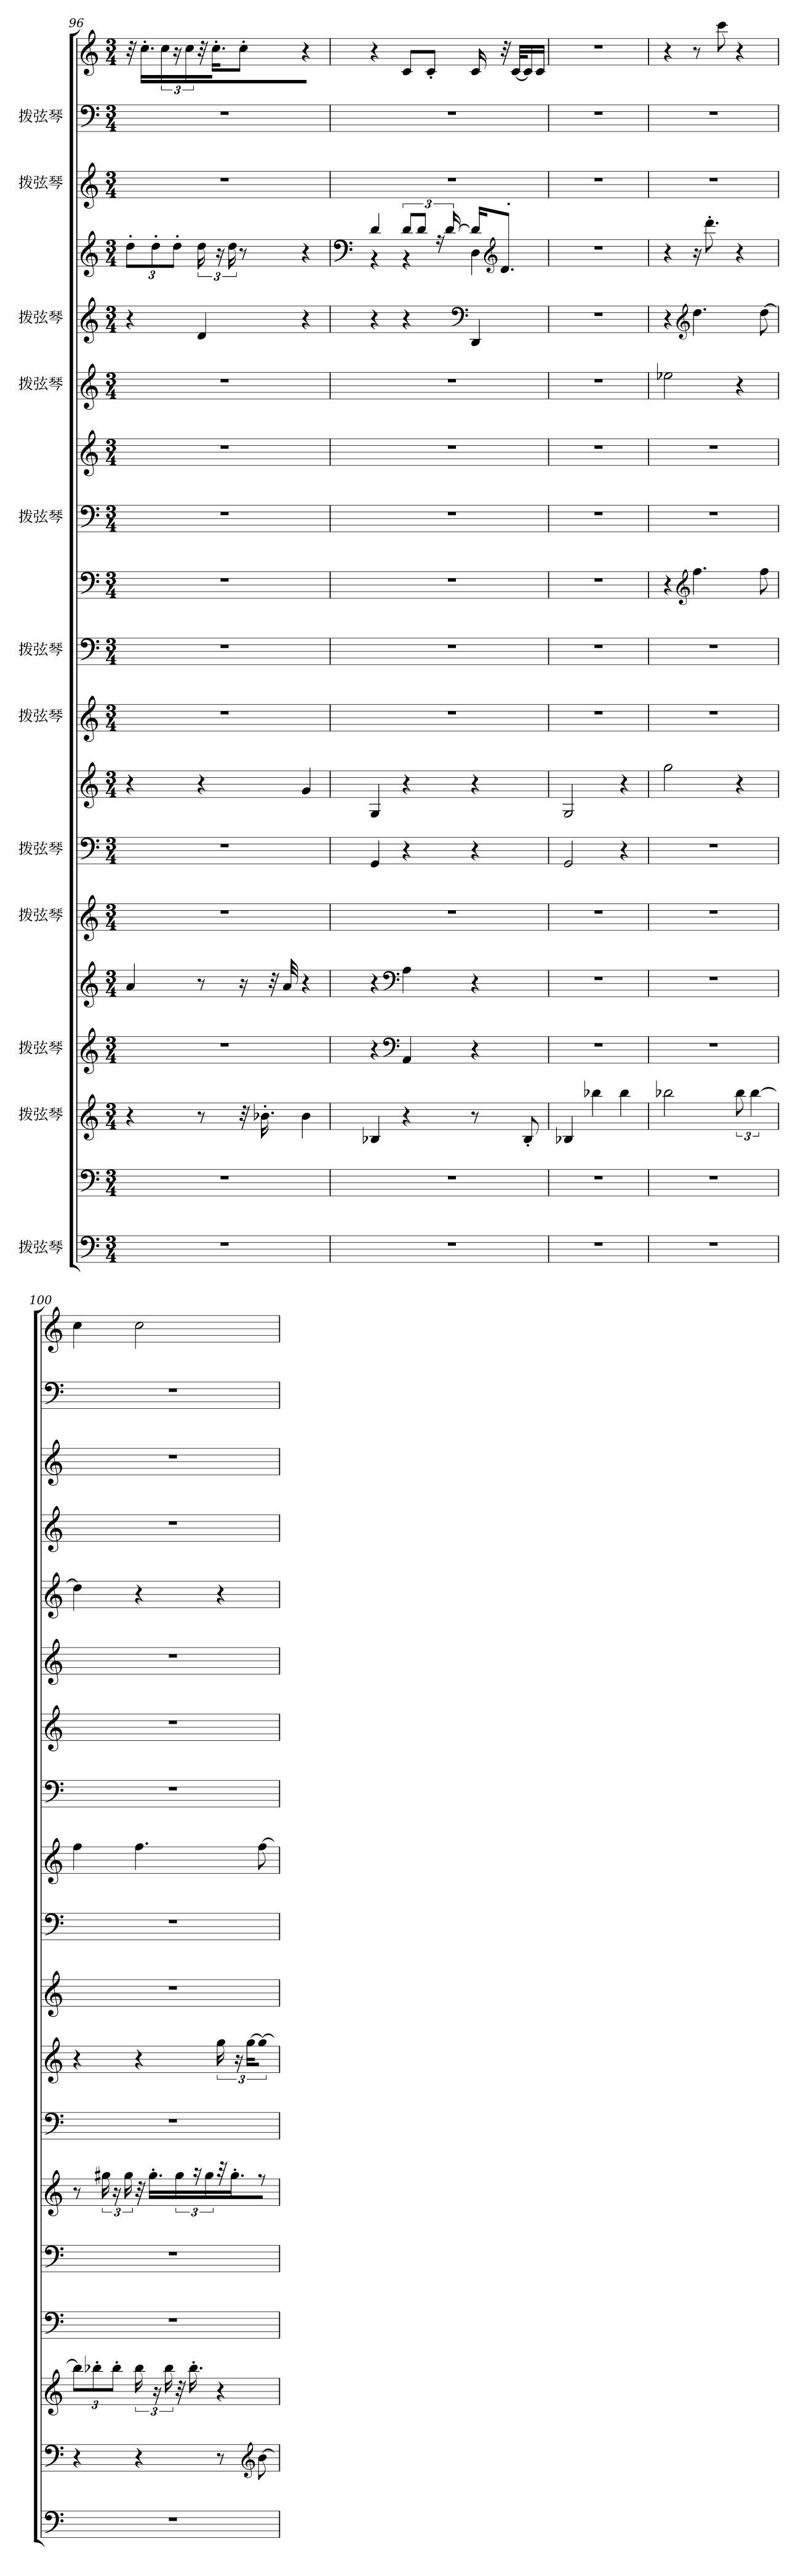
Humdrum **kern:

**kern	**kern	**kern	**kern	**kern	**kern	**kern	**kern	**kern	**kern	**kern	**kern	**kern	**kern	**kern	**kern	**kern	**kern	**kern
*part12	*part12	*part11	*part10	*part10	*part9	*part8	*part8	*part7	*part6	*part6	*part5	*part5	*part4	*part3	*part3	*part2	*part1	*part1
*staff19	*staff18	*staff17	*staff16	*staff15	*staff14	*staff13	*staff12	*staff11	*staff10	*staff9	*staff8	*staff7	*staff6	*staff5	*staff4	*staff3	*staff2	*staff1
*I"拨弦琴	*	*I"拨弦琴	*I"拨弦琴	*	*I"拨弦琴	*I"拨弦琴	*	*I"拨弦琴	*I"拨弦琴	*	*I"拨弦琴	*	*I"拨弦琴	*I"拨弦琴	*	*I"拨弦琴	*I"拨弦琴	*
!!LO:PB:g=z
*clefF4	*clefF4	*clefG2	*clefG2	*clefG2	*clefG2	*clefF4	*clefG2	*clefG2	*clefF4	*clefF4	*clefF4	*clefG2	*clefG2	*clefG2	*clefG2	*clefG2	*clefF4	*clefG2
*k[]	*k[]	*k[]	*k[]	*k[]	*k[]	*k[]	*k[]	*k[]	*k[]	*k[]	*k[]	*k[]	*k[]	*k[]	*k[]	*k[]	*k[]	*k[]
*M3/4	*M3/4	*M3/4	*M3/4	*M3/4	*M3/4	*M3/4	*M3/4	*M3/4	*M3/4	*M3/4	*M3/4	*M3/4	*M3/4	*M3/4	*M3/4	*M3/4	*M3/4	*M3/4
*	*	*	*	*	*	*	*	*	*	*	*	*	*	*	*Xbrackettup	*	*	*
=96	=96	=96	=96	=96	=96	=96	=96	=96	=96	=96	=96	=96	=96	=96	=96	=96	=96	=96
2.r	2.r	4r	2.r	4a/	2.r	2.r	4r	2.r	2.r	2.r	2.r	2.r	2.r	4r	12dd'\L	2.r	2.r	32r
.	.	.	.	.	.	.	.	.	.	.	.	.	.	.	.	.	.	16.cc'\LL
.	.	.	.	.	.	.	.	.	.	.	.	.	.	.	12dd'\	.	.	.
.	.	.	.	.	.	.	.	.	.	.	.	.	.	.	.	.	.	24cc\JJ
.	.	.	.	.	.	.	.	.	.	.	.	.	.	.	12dd'\J	.	.	24r
.	.	.	.	.	.	.	.	.	.	.	.	.	.	.	.	.	.	24cc\
*	*	*	*	*	*	*	*	*	*	*	*	*	*	*	*brackettup	*	*	*
.	.	8r	.	8r	.	.	4r	.	.	.	.	.	.	4d/	24dd\	.	.	32r
.	.	.	.	.	.	.	.	.	.	.	.	.	.	.	.	.	.	16.cc'\KL
.	.	.	.	.	.	.	.	.	.	.	.	.	.	.	24r	.	.	.
.	.	.	.	.	.	.	.	.	.	.	.	.	.	.	24dd\	.	.	.
.	.	32r	.	16r	.	.	.	.	.	.	.	.	.	.	8r	.	.	8cc'\J
.	.	16.b-X'\	.	.	.	.	.	.	.	.	.	.	.	.	.	.	.	.
.	.	.	.	32r	.	.	.	.	.	.	.	.	.	.	.	.	.	.
.	.	.	.	32a/	.	.	.	.	.	.	.	.	.	.	.	.	.	.
.	.	4b-\	.	4r	.	.	4g/	.	.	.	.	.	.	4r	4r	.	.	4r
=97	=97	=97	=97	=97	=97	=97	=97	=97	=97	=97	=97	=97	=97	=97	=97	=97	=97	=97
*	*	*	*	*	*	*	*	*	*	*	*	*	*	*	*clefF4	*	*	*
*	*	*	*	*	*	*	*	*	*	*	*	*	*	*	*^	*	*	*
2.r	2.r	4B-X/	4r	4r	2.r	4GG/	4G/	2.r	2.r	2.r	2.r	2.r	2.r	4r	4d/	4r	2.r	2.r	4r
*	*	*	*clefF4	*clefF4	*	*	*	*	*	*	*	*	*	*	*	*	*	*	*
.	.	4r	4AA/	4A\	.	4r	4r	.	.	.	.	.	.	4r	12d/L	4r	.	.	8c/L
.	.	.	.	.	.	.	.	.	.	.	.	.	.	.	12d/J	.	.	.	.
.	.	.	.	.	.	.	.	.	.	.	.	.	.	.	.	.	.	.	8c'/J
.	.	.	.	.	.	.	.	.	.	.	.	.	.	.	24r	.	.	.	.
.	.	.	.	.	.	.	.	.	.	.	.	.	.	.	[24d/	.	.	.	.
*	*	*	*	*	*	*	*	*	*	*	*	*	*	*clefF4	*	*	*	*	*
.	.	8r	4r	4r	.	4r	4r	.	.	.	.	.	.	4DD/	16d/KL]	4D\	.	.	16c/
*	*	*	*	*	*	*	*	*	*	*	*	*	*	*	*clefG2	*	*	*	*
.	.	.	.	.	.	.	.	.	.	.	.	.	.	.	8.d'/J	.	.	.	32r
.	.	.	.	.	.	.	.	.	.	.	.	.	.	.	.	.	.	.	[32c/KLL
.	.	8B-'/	.	.	.	.	.	.	.	.	.	.	.	.	.	.	.	.	16c/]
.	.	.	.	.	.	.	.	.	.	.	.	.	.	.	.	.	.	.	16c/JJ
*	*	*	*	*	*	*	*	*	*	*	*	*	*	*	*v	*v	*	*	*
=98	=98	=98	=98	=98	=98	=98	=98	=98	=98	=98	=98	=98	=98	=98	=98	=98	=98	=98
2.r	2.r	4B-X/	2.r	2.r	2.r	2GG/	2G/	2.r	2.r	2.r	2.r	2.r	2.r	2.r	2.r	2.r	2.r	2.r
.	.	4bb-X\	.	.	.	.	.	.	.	.	.	.	.	.	.	.	.	.
.	.	4bb-\	.	.	.	4r	4r	.	.	.	.	.	.	.	.	.	.	.
!!LO:PB:g=z
=99	=99	=99	=99	=99	=99	=99	=99	=99	=99	=99	=99	=99	=99	=99	=99	=99	=99	=99
2.r	2.r	2bb-X\	2.r	2.r	2.r	2.r	2gg\	2.r	2.r	4r	2.r	2.r	2ee-X\	4r	4r	2.r	2.r	4r
*	*	*	*	*	*	*	*	*	*	*clefG2	*	*	*	*clefG2	*	*	*	*
.	.	.	.	.	.	.	.	.	.	4.ff\	.	.	.	4.dd\	16r	.	.	8r
.	.	.	.	.	.	.	.	.	.	.	.	.	.	.	8.ddd'\	.	.	.
.	.	.	.	.	.	.	.	.	.	.	.	.	.	.	.	.	.	8ccc\
.	.	12bb-\	.	.	.	.	4r	.	.	.	.	.	4r	.	4r	.	.	4r
.	.	[6bb-\	.	.	.	.	.	.	.	.	.	.	.	.	.	.	.	.
.	.	.	.	.	.	.	.	.	.	8ff\	.	.	.	[8dd\	.	.	.	.
=100	=100	=100	=100	=100	=100	=100	=100	=100	=100	=100	=100	=100	=100	=100	=100	=100	=100	=100
*	*	*Xbrackettup	*	*	*	*	*	*	*	*	*	*	*	*	*	*	*	*
2.r	4r	12bb-\L]	2.r	2.r	8r	2.r	4r	2.r	2.r	4ff\	2.r	2.r	2.r	4dd\]	2.r	2.r	2.r	4cc\
.	.	12bb-X'\	.	.	.	.	.	.	.	.	.	.	.	.	.	.	.	.
.	.	.	.	.	24gg#X\	.	.	.	.	.	.	.	.	.	.	.	.	.
.	.	12bb-'\J	.	.	24r	.	.	.	.	.	.	.	.	.	.	.	.	.
.	.	.	.	.	24gg#\	.	.	.	.	.	.	.	.	.	.	.	.	.
*	*	*brackettup	*	*	*	*	*	*	*	*	*	*	*	*	*	*	*	*
.	4r	24bb-\	.	.	32r	.	4r	.	.	4.ff\	.	.	.	4r	.	.	.	2cc\
.	.	.	.	.	16.gg#'\LL	.	.	.	.	.	.	.	.	.	.	.	.	.
.	.	24r	.	.	.	.	.	.	.	.	.	.	.	.	.	.	.	.
.	.	24bb-\	.	.	.	.	.	.	.	.	.	.	.	.	.	.	.	.
.	.	32r	.	.	24gg#\JJ	.	.	.	.	.	.	.	.	.	.	.	.	.
.	.	16.bb-'\	.	.	.	.	.	.	.	.	.	.	.	.	.	.	.	.
.	.	.	.	.	24r	.	.	.	.	.	.	.	.	.	.	.	.	.
.	.	.	.	.	24gg#\	.	.	.	.	.	.	.	.	.	.	.	.	.
.	8r	4r	.	.	32r	.	24gg\	.	.	.	.	.	.	4r	.	.	.	.
.	.	.	.	.	16.gg#'\	.	.	.	.	.	.	.	.	.	.	.	.	.
.	.	.	.	.	.	.	24r	.	.	.	.	.	.	.	.	.	.	.
.	.	.	.	.	.	.	[24gg\KL	.	.	.	.	.	.	.	.	.	.	.
*	*clefG2	*	*	*	*	*	*	*	*	*	*	*	*	*	*	*	*	*
.	[8b\	.	.	.	8r	.	8gg\J_	.	.	[8ff\	.	.	.	.	.	.	.	.
=	=	=	=	=	=	=	=	=	=	=	=	=	=	=	=	=	=	=
*-	*-	*-	*-	*-	*-	*-	*-	*-	*-	*-	*-	*-	*-	*-	*-	*-	*-	*-
